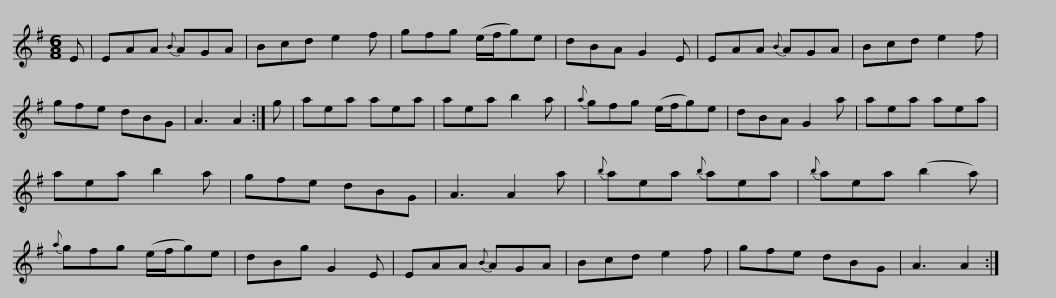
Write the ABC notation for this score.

X:1
L:1/8
M:6/8
I:linebreak $
K:G
V:1 treble
V:1
 E | EAA{B} AGA | Bcd e2 f | gfg (e/f/g)e | dBA G2 E | %5
 EAA{B} AGA | Bcd e2 f | gfe dBG |$ A3 A2 :| g | %10
 aea aea | aea b2 a |{a} gfg (e/f/g)e | dBA G2 a | aea aea | %15
 aea b2 a |$ gfe dBG | A3 A2 a |{b} aea{b} aea |{b} aea (b2 a) | %20
{a} gfg (e/f/g)e | dBg G2 E | EAA{B} AGA |$ Bcd e2 f | gfe dBG | %25
 A3 A2 :| %26
